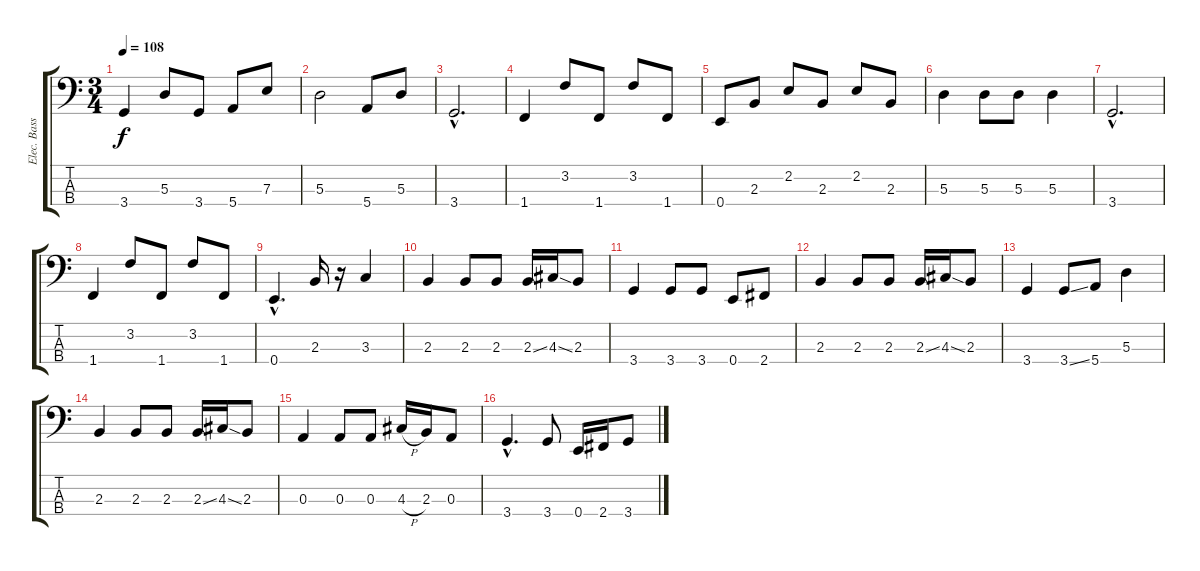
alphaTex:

\track ("Elec. Bass" "Elec. Bass") {instrument electricbasspick}
\staff {score tabs}
\tuning (G2 D2 A1 E1) {hide}
\ts (3 4)
\tempo 108
\clef f4
\ks c
3.4.4{dy f} 5.3.8 3.4.8 5.4.8 7.3.8 |
5.3.2 5.4.8 5.3.8 |
3.4{hac}.2{d} |
1.4.4 3.2.8 1.4.8 3.2.8 1.4.8 |
0.4.8 2.3.8 2.2.8 2.3.8 2.2.8 2.3.8 |
5.3.4 5.3.8 5.3.8 5.3.4 |
3.4{hac}.2{d} |
1.4.4 3.2.8 1.4.8 3.2.8 1.4.8 |
0.4{hac}.4{d} 2.3.16 r.16 3.3.4 |
2.3.4 2.3.8 2.3.8 2.3{ss}.16 4.3{ss}.16 2.3.8 |
3.4.4 3.4.8 3.4.8 0.4.8 2.4.8 |
2.3.4 2.3.8 2.3.8 2.3{ss}.16 4.3{ss}.16 2.3.8 |
3.4.4 3.4{ss}.8 5.4.8 5.3.4 |
2.3.4 2.3.8 2.3.8 2.3{ss}.16 4.3{ss}.16 2.3.8 |
0.3.4 0.3.8 0.3.8 4.3{h}.16 2.3.16 0.3.8 |
3.4{hac}.4{d} 3.4.8 0.4.16 2.4.16 3.4.8
